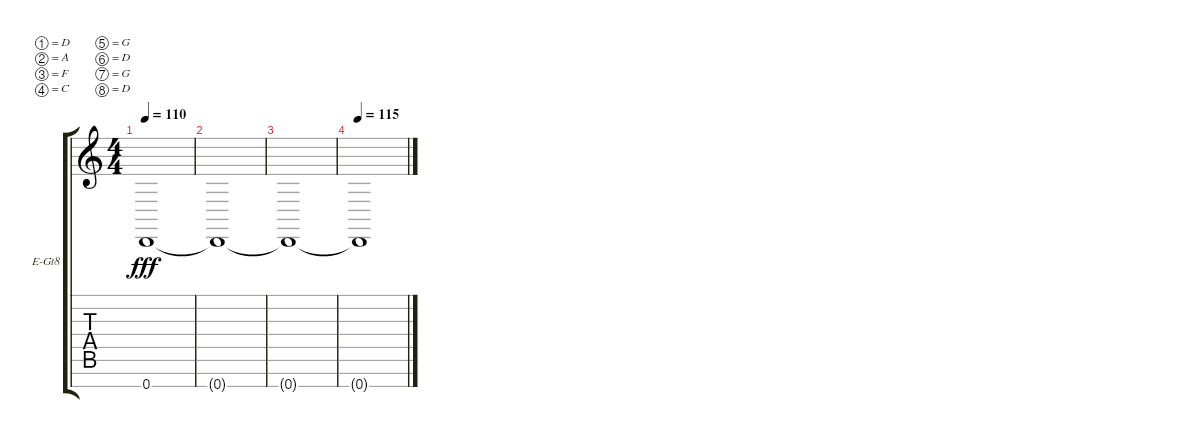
\bracketExtendMode groupsimilarinstruments
\firstSystemTrackNameOrientation horizontal
\otherSystemsTrackNameOrientation horizontal
\track ("Jae" "E-Gt8") {instrument distortionguitar}
\staff {score tabs}
\tuning (D4 A3 F3 C3 G2 D2 G1 D1)
\ts (4 4)
\tempo 110
\clef g2
\ks c
0.8{t}.1{dy fff} |
0.8{t}.1 |
0.8{t}.1 |
\tempo 115
0.8{t}.1
